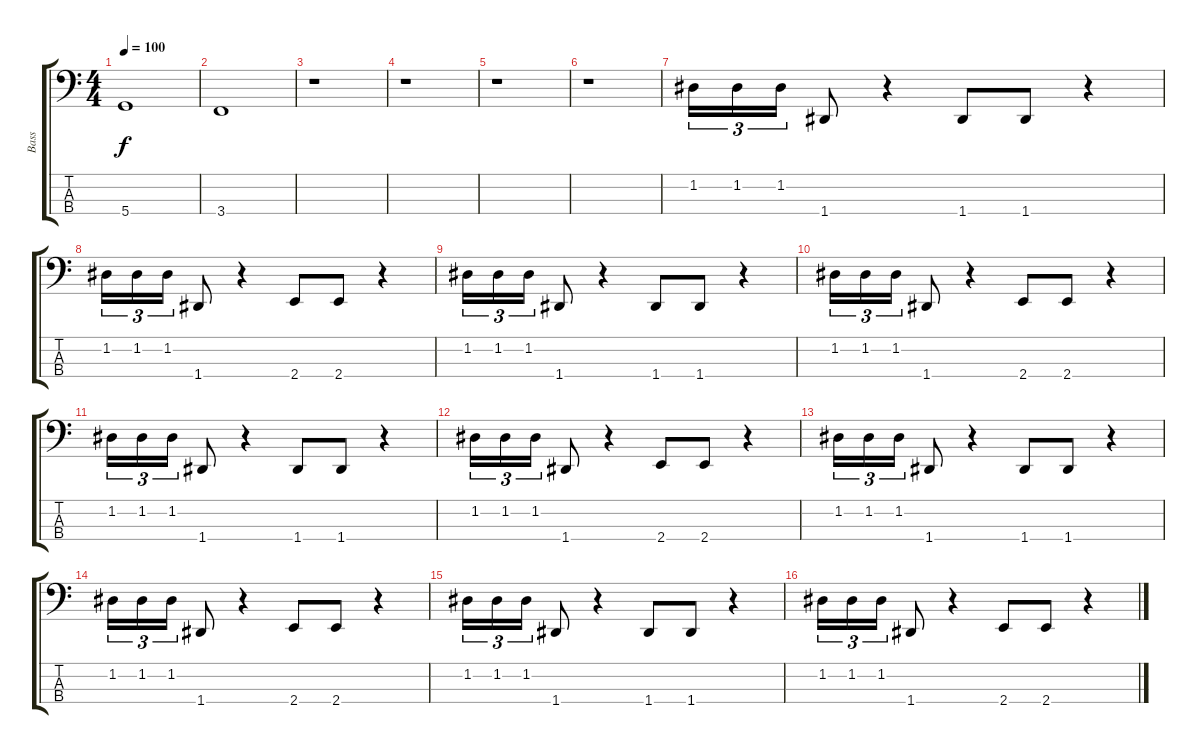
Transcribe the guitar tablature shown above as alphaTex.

\track ("Bass" "Bass") {instrument electricbasspick}
\staff {score tabs}
\tuning (G2 D2 A1 D1) {hide}
\ts (4 4)
\tempo 100
\clef f4
\ks c
5.4.1{dy f} |
3.4.1 |
r.1 |
r.1 |
r.1 |
r.1 |
1.2.16{tu (3 2)} 1.2.16{tu (3 2)} 1.2.16{tu (3 2)} 1.4.8 r.4 1.4.8 1.4.8 r.4 |
1.2.16{tu (3 2)} 1.2.16{tu (3 2)} 1.2.16{tu (3 2)} 1.4.8 r.4 2.4.8 2.4.8 r.4 |
1.2.16{tu (3 2)} 1.2.16{tu (3 2)} 1.2.16{tu (3 2)} 1.4.8 r.4 1.4.8 1.4.8 r.4 |
1.2.16{tu (3 2)} 1.2.16{tu (3 2)} 1.2.16{tu (3 2)} 1.4.8 r.4 2.4.8 2.4.8 r.4 |
1.2.16{tu (3 2)} 1.2.16{tu (3 2)} 1.2.16{tu (3 2)} 1.4.8 r.4 1.4.8 1.4.8 r.4 |
1.2.16{tu (3 2)} 1.2.16{tu (3 2)} 1.2.16{tu (3 2)} 1.4.8 r.4 2.4.8 2.4.8 r.4 |
1.2.16{tu (3 2)} 1.2.16{tu (3 2)} 1.2.16{tu (3 2)} 1.4.8 r.4 1.4.8 1.4.8 r.4 |
1.2.16{tu (3 2)} 1.2.16{tu (3 2)} 1.2.16{tu (3 2)} 1.4.8 r.4 2.4.8 2.4.8 r.4 |
1.2.16{tu (3 2)} 1.2.16{tu (3 2)} 1.2.16{tu (3 2)} 1.4.8 r.4 1.4.8 1.4.8 r.4 |
1.2.16{tu (3 2)} 1.2.16{tu (3 2)} 1.2.16{tu (3 2)} 1.4.8 r.4 2.4.8 2.4.8 r.4
